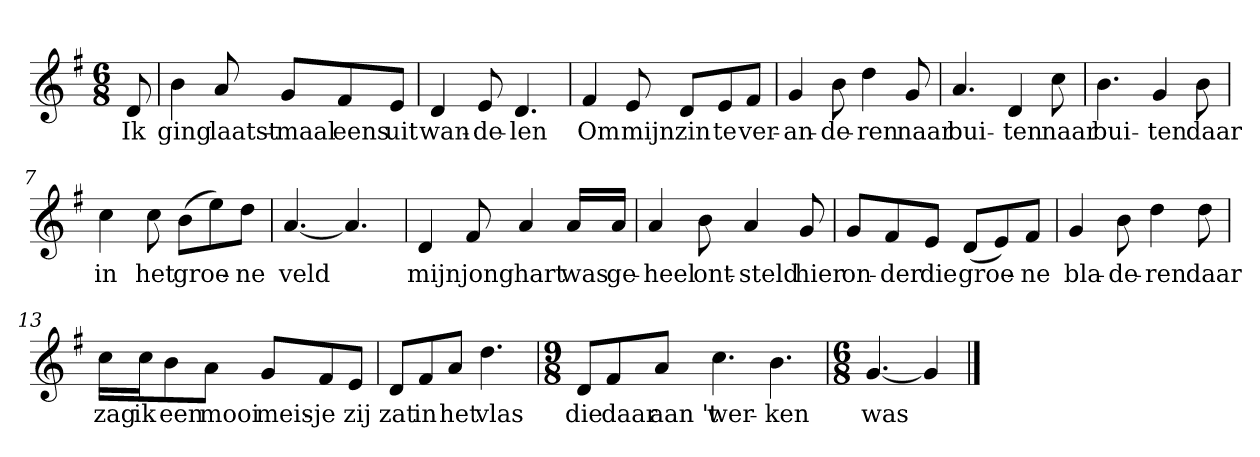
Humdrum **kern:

**kern	**text
*part1	*part1
*staff1	*staff1
*clefG2	*
*k[f#]	*
*G:	*
*M6/8	*
*MM120	*
=	=
8d	Ik
=1	=1
4b	ging
8a	laatst-
8g/L	-maal
8f#/	eens
8e/J	uit
=2	=2
4d	wan-
8e	-de-
4.d	-len
=3	=3
4f#	Om
8e	mijn
8d/L	zin
8e/	te
8f#/J	ver-
=4	=4
4g	-an-
8b	-de-
4dd	-ren
8g	naar
=5	=5
4.a	bui-
4d	-ten
8cc	naar
=6	=6
4.b	bui-
4g	-ten
8b	daar
=7	=7
4cc	in
8cc	het
(8b\L	groe-
8ee\)	.
8dd\J	-ne
=8	=8
[4.a	veld
4.a]	.
=9	=9
4d	mijn
8f#	jong
4a	hart
16a/LL	was
16a/JJ	ge-
=10	=10
4a	-heel
8b	ont-
4a	-steld
8g	hier
=11	=11
8g/L	on-
8f#/	-der
8e/J	die
(8d/L	groe-
8e/)	.
8f#/J	-ne
=12	=12
4g	bla-
8b	-de-
4dd	-ren
8dd	daar
=13	=13
16cc\LL	zag
16cc\J	ik
8b\	een
8a\J	mooi
8g/L	meis-
8f#/	-je
8e/J	zij
=14	=14
8d/L	zat
8f#/	in
8a/J	het
4.dd	vlas
=15	=15
*M9/8	*
8d/L	die
8f#/	daar
8a/J	aan 't
4.cc	wer-
4.b	-ken
=16	=16
*M6/8	*
[4.g	was
4g]	.
==	==
*-	*-
